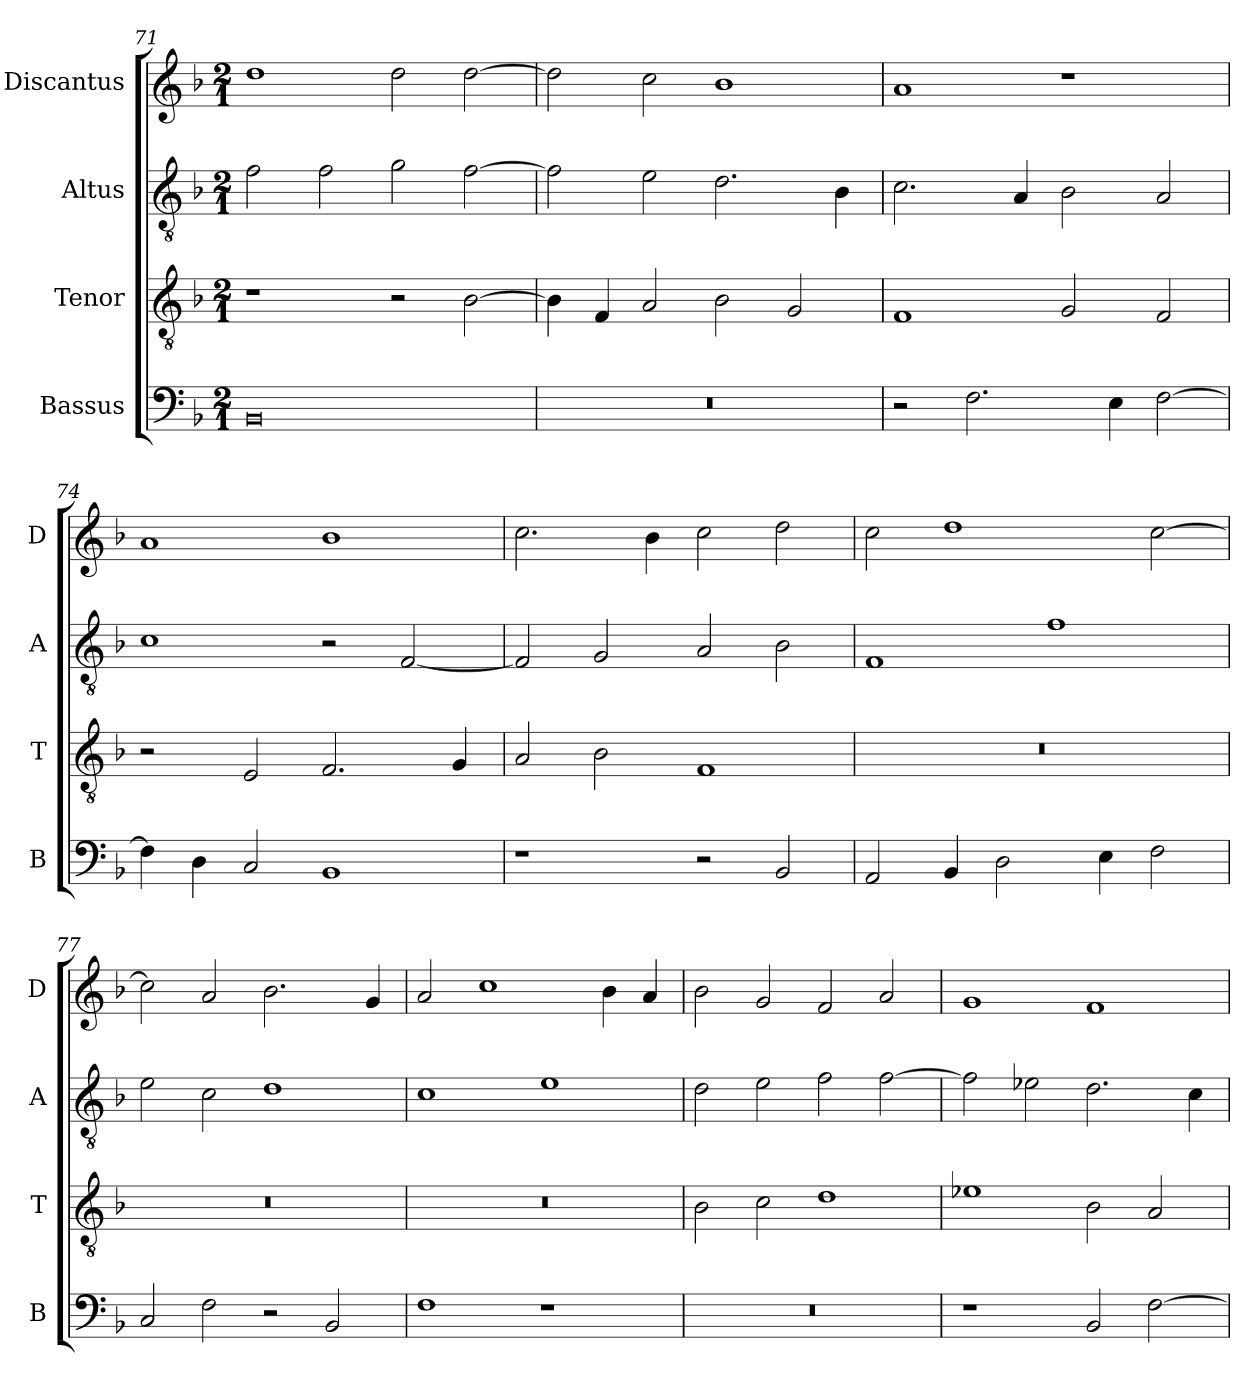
**kern	**kern	**kern	**kern
*part4	*part3	*part2	*part1
*staff4	*staff3	*staff2	*staff1
*I"Bassus	*I"Tenor	*I"Altus	*I"Discantus
*I'B	*I'T	*I'A	*I'D
*clefF4	*clefGv2	*clefGv2	*clefG2
*k[b-]	*k[b-]	*k[b-]	*k[b-]
*M2/1	*M2/1	*M2/1	*M2/1
=71	=71	=71	=71
0BB-	1r	2f\	1dd
.	.	2f\	.
.	2r	2g\	2dd\
.	[2B-\	[2f\	[2dd\
=72	=72	=72	=72
0r	4B-\]	2f\]	2dd\]
.	4F/	.	.
.	2A/	2e\	2cc\
.	2B-\	2.d\	1b-
.	2G/	.	.
.	.	4B-\	.
=73	=73	=73	=73
2r	1F	2.c\	1a
2.F\	.	.	.
.	.	4A/	.
.	2G/	2B-\	1r
4E\	.	.	.
[2F\	2F/	2A/	.
=74	=74	=74	=74
4F\]	2r	1c	1a
4D\	.	.	.
2C/	2E/	.	.
1BB-	2.F/	2r	1b-
.	.	[2F/	.
.	4G/	.	.
=75	=75	=75	=75
1r	2A/	2F/]	2.cc\
.	2B-\	2G/	.
.	.	.	4b-\
2r	1F	2A/	2cc\
2BB-/	.	2B-\	2dd\
=76	=76	=76	=76
2AA/	0r	1F	2cc\
4BB-/	.	.	1dd
2D\	.	.	.
.	.	1f	.
4E\	.	.	.
2F\	.	.	[2cc\
=77	=77	=77	=77
2C/	0r	2e\	2cc\]
2F\	.	2c\	2a/
2r	.	1d	2.b-\
2BB-/	.	.	.
.	.	.	4g/
=78	=78	=78	=78
1F	0r	1c	2a/
.	.	.	1cc
1r	.	1e	.
.	.	.	4b-\
.	.	.	4a/
=79	=79	=79	=79
0r	2B-\	2d\	2b-\
.	2c\	2e\	2g/
.	1d	2f\	2f/
.	.	[2f\	2a/
=80	=80	=80	=80
1r	1e-X	2f\]	1g
.	.	2e-X\	.
2BB-/	2B-\	2.d\	1f
[2F\	2A/	.	.
.	.	4c\	.
=	=	=	=
*-	*-	*-	*-
